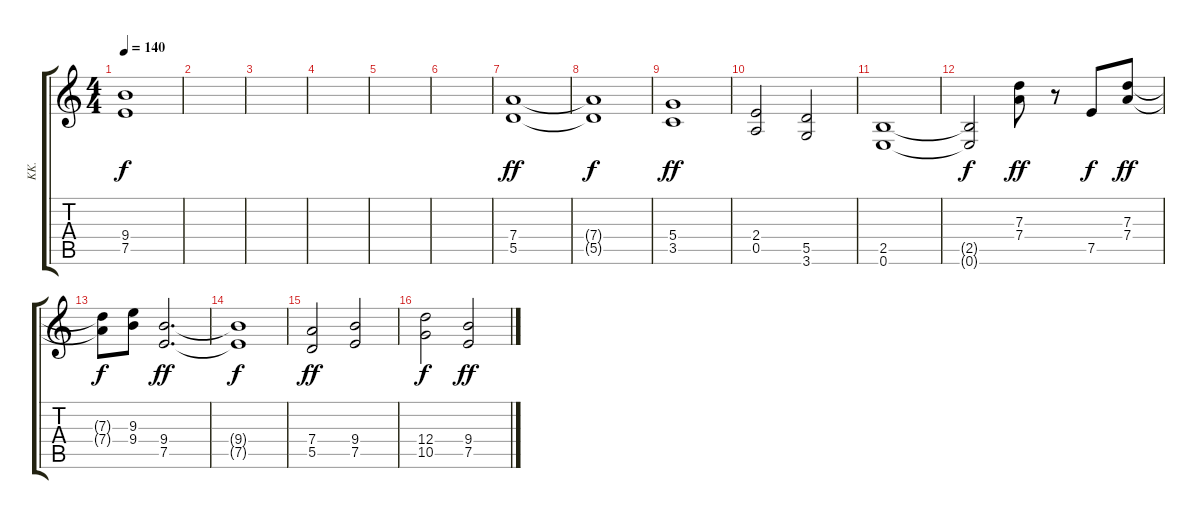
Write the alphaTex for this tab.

\track ("KK." "KK.") {instrument distortionguitar}
\staff {score tabs}
\tuning (E4 B3 G3 D3 A2 E2) {hide}
\ts (4 4)
\tempo 140
\clef g2
\ks c
(9.4{t} 7.5{t}).1{dy f} |
|
|
|
|
|
(7.4 5.5).1{dy ff} |
(7.4{t} 5.5{t}).1{dy f} |
(5.4 3.5).1{dy ff} |
(2.4 0.5).2 (5.5 3.6).2 |
(2.5 0.6).1 |
(2.5{t} 0.6{t}).2{dy f} (7.3 7.4).8{dy ff} r.8 7.5.8{dy f} (7.3 7.4).8{dy ff} |
(7.3{t} 7.4{t}).8{dy f} (9.3 9.4).8 (9.4 7.5).2{d dy ff} |
(9.4{t} 7.5{t}).1{dy f} |
(7.4 5.5).2{dy ff} (9.4 7.5).2 |
(12.4 10.5).2{dy f} (9.4 7.5).2{dy ff}
